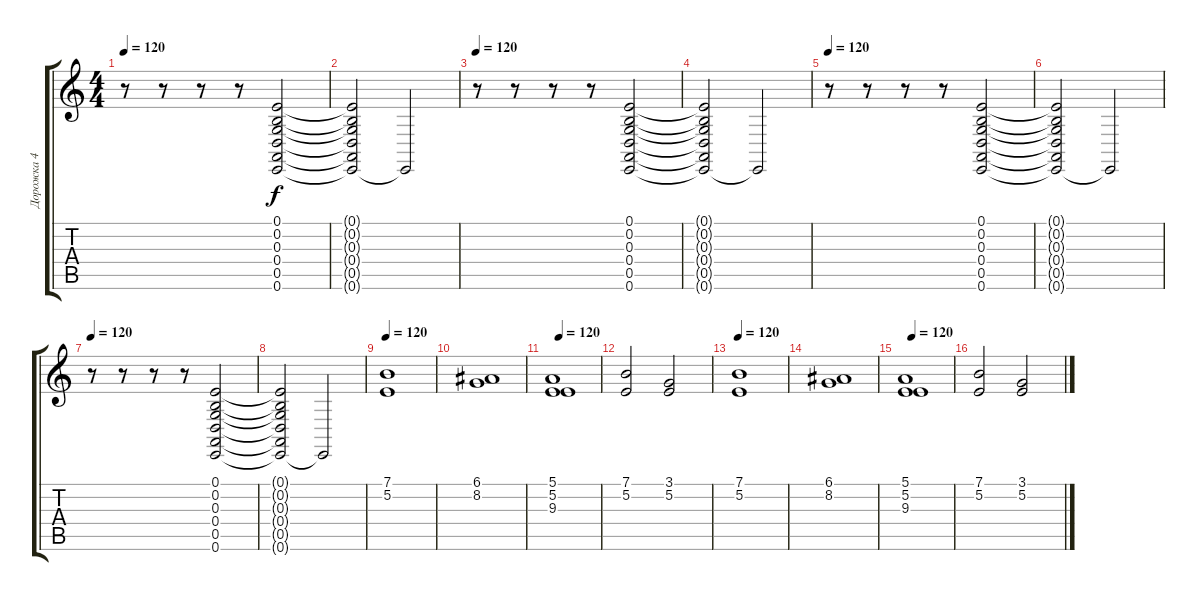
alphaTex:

\track ("Дорожка 4" "Дорожка 4") {instrument seashore}
\staff {score tabs}
\tuning (E4 B3 G3 D3 A2 E2) {hide}
\ts (4 4)
\tempo 120
\clef g2
\ks c
r.8{dy f} r.8 r.8 r.8 (0.1 0.2 0.3 0.4 0.5 0.6).2 |
(0.1{t} 0.2{t} 0.3{t} 0.4{t} 0.5{t} 0.6{t}).2 0.6{t}.2 |
\tempo 120
r.8 r.8 r.8 r.8 (0.1 0.2 0.3 0.4 0.5 0.6).2 |
(0.1{t} 0.2{t} 0.3{t} 0.4{t} 0.5{t} 0.6{t}).2 0.6{t}.2 |
\tempo 120
r.8 r.8 r.8 r.8 (0.1 0.2 0.3 0.4 0.5 0.6).2 |
(0.1{t} 0.2{t} 0.3{t} 0.4{t} 0.5{t} 0.6{t}).2 0.6{t}.2 |
\tempo 120
r.8 r.8 r.8 r.8 (0.1 0.2 0.3 0.4 0.5 0.6).2 |
(0.1{t} 0.2{t} 0.3{t} 0.4{t} 0.5{t} 0.6{t}).2 0.6{t}.2 |
\tempo 120
(7.1 5.2).1{volume 16 instrument stringensemble1} |
(6.1 8.2).1 |
\tempo 120
(5.1 5.2 9.3).1 |
(7.1 5.2).2 (3.1 5.2).2 |
\tempo 120
(7.1 5.2).1{instrument stringensemble1} |
(6.1 8.2).1 |
\tempo 120
(5.1 5.2 9.3).1 |
(7.1 5.2).2 (3.1 5.2).2
